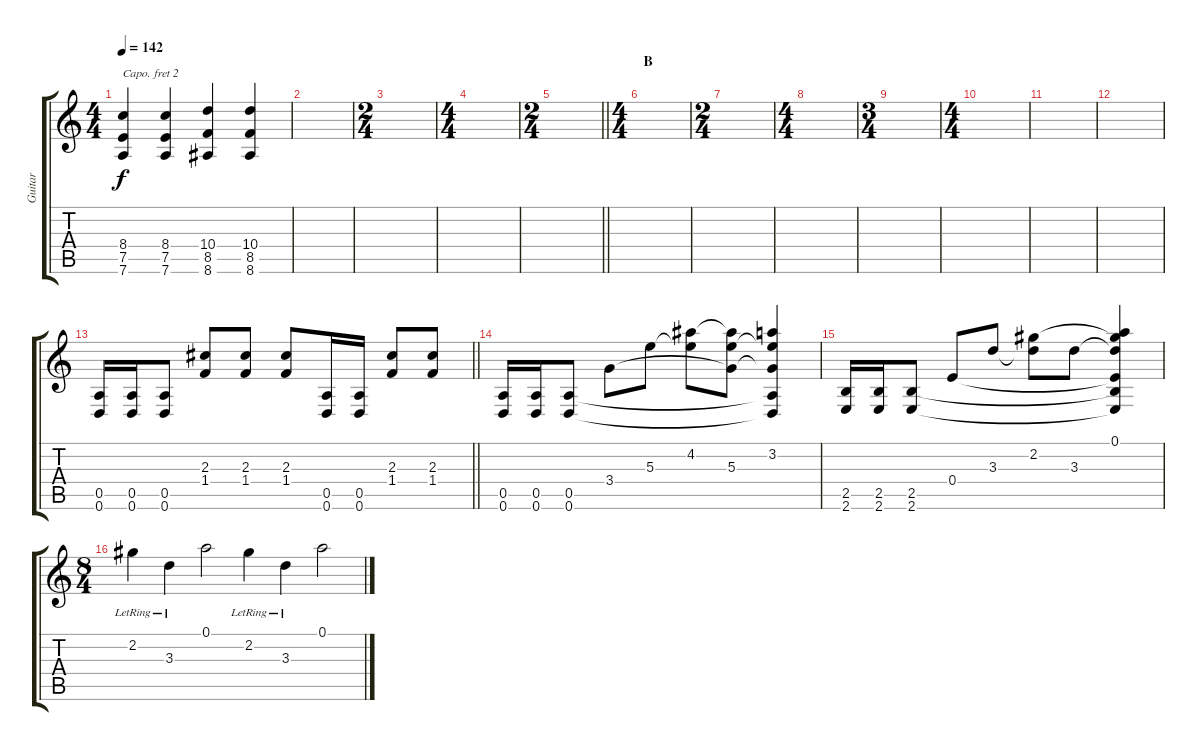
\track ("Guitar" "Guitar") {instrument distortionguitar}
\staff {score tabs}
\capo 2
\tuning (G4 E4 A3 D3 G2 C2) {hide}
\ts (4 4)
\tempo 142
\clef g2
\ks c
(8.4 7.5 7.6).4{dy f} (8.4 7.5 7.6).4 (10.4 8.5 8.6).4 (10.4 8.5 8.6).4 |
|
\ts (2 4)
|
\ts (4 4)
|
\ts (2 4)
\barLineRight lightlight
|
\ts (4 4)
\section ("" "B")
|
\ts (2 4)
|
\ts (4 4)
|
\ts (3 4)
|
\ts (4 4)
|
|
|
\barLineRight lightlight
(0.5 0.6).16 (0.5 0.6).16 (0.5 0.6).8 (2.3 1.4).8 (2.3 1.4).8 (2.3 1.4).8 (0.5 0.6).16 (0.5 0.6).16 (2.3 1.4).8 (2.3 1.4).8 |
(0.5 0.6).16 (0.5 0.6).16 (0.5 0.6).8 3.4.8 5.3.8 (4.2 5.3{t}).8 (4.2{t} 5.3 3.4{t}).8 (3.2 5.3{t} 3.4{t} 0.5{t} 0.6{t}).4 |
(2.5 2.6).16 (2.5 2.6).16 (2.5 2.6).8 0.4.8 3.3.8 (2.2 3.3{t}).8 3.3.8 (0.1 2.2{t} 3.3{t} 0.4{t} 2.5{t} 2.6{t}).4 |
\ts (8 4)
2.2{lr}.4 3.3{lr}.4 0.1.2 2.2{lr}.4 3.3{lr}.4 0.1.2
